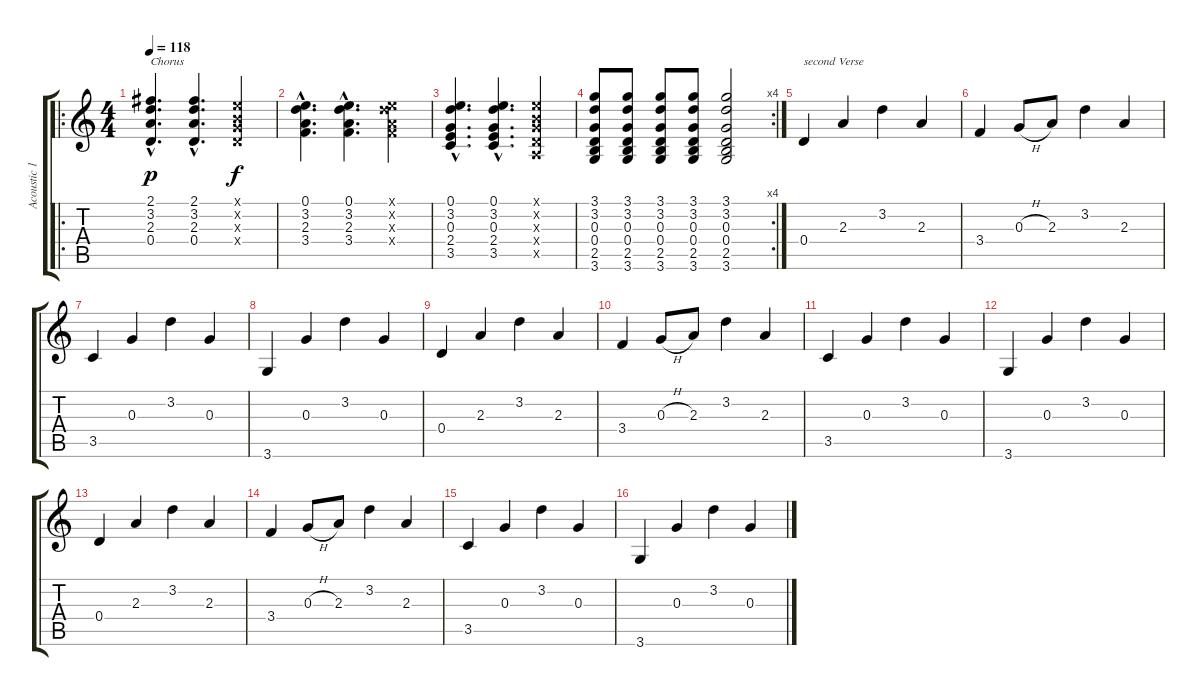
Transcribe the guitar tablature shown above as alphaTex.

\track ("Acoustic 1" "Acoustic 1") {instrument acousticguitarsteel}
\staff {score tabs}
\tuning (E4 B3 G3 D3 A2 E2) {hide}
\ro
\ts (4 4)
\tempo 118
\clef g2
\ks c
(2.1{hac} 3.2{hac} 2.3{hac} 0.4{hac}).4{d txt "Chorus" dy p} (2.1{hac} 3.2{hac} 2.3{hac} 0.4{hac}).4{d} (0.1{x} 0.2{x} 0.3{x} 0.4{x}).4{dy f} |
(0.1{hac} 3.2{hac} 2.3{hac} 3.4{hac}).4{d} (0.1{hac} 3.2{hac} 2.3{hac} 3.4{hac}).4{d} (0.1{x} 3.2{x} 2.3{x} 3.4{x}).4 |
(0.1{hac} 3.2{hac} 0.3{hac} 2.4{hac} 3.5{hac}).4{d} (0.1{hac} 3.2{hac} 0.3{hac} 2.4{hac} 3.5{hac}).4{d} (0.1{x} 0.2{x} 0.3{x} 0.4{x} 0.5{x}).4 |
\rc 4
(3.1 3.2 0.3 0.4 2.5 3.6).8 (3.1 3.2 0.3 0.4 2.5 3.6).8 (3.1 3.2 0.3 0.4 2.5 3.6).8 (3.1 3.2 0.3 0.4 2.5 3.6).8 (3.1 3.2 0.3 0.4 2.5 3.6).2 |
0.4.4{txt "second Verse"} 2.3.4 3.2.4 2.3.4 |
3.4.4 0.3{h}.8 2.3.8 3.2.4 2.3.4 |
3.5.4 0.3.4 3.2.4 0.3.4 |
3.6.4 0.3.4 3.2.4 0.3.4 |
0.4.4 2.3.4 3.2.4 2.3.4 |
3.4.4 0.3{h}.8 2.3.8 3.2.4 2.3.4 |
3.5.4 0.3.4 3.2.4 0.3.4 |
3.6.4 0.3.4 3.2.4 0.3.4 |
0.4.4 2.3.4 3.2.4 2.3.4 |
3.4.4 0.3{h}.8 2.3.8 3.2.4 2.3.4 |
3.5.4 0.3.4 3.2.4 0.3.4 |
3.6.4 0.3.4 3.2.4 0.3.4
